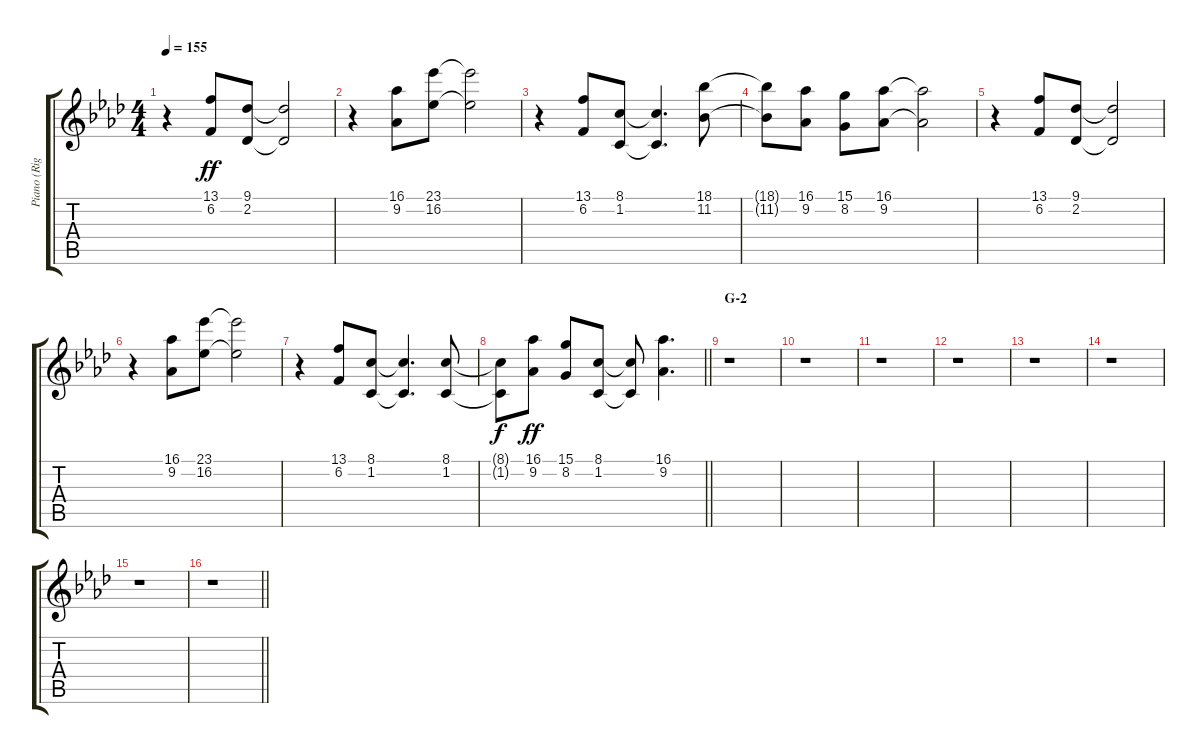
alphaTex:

\track ("Piano (Right Hand)" "Piano (Rig") {instrument brightacousticpiano}
\staff {score tabs}
\tuning (E4 B3 G3 D3 A2 E2) {hide}
\ts (4 4)
\tempo 155
\clef g2
\ks ab
r.4{dy ff} (13.1 6.2).8 (9.1 2.2).8 (9.1{t} 2.2{t}).2 |
r.4 (16.1 9.2).8 (23.1 16.2).8 (23.1{t} 16.2{t}).2 |
r.4 (13.1 6.2).8 (8.1 1.2).8 (8.1{t} 1.2{t}).4{d} (18.1 11.2).8 |
(18.1{t} 11.2{t}).8 (16.1 9.2).8 (15.1 8.2).8 (16.1 9.2).8 (16.1{t} 9.2{t}).2 |
r.4 (13.1 6.2).8 (9.1 2.2).8 (9.1{t} 2.2{t}).2 |
r.4 (16.1 9.2).8 (23.1 16.2).8 (23.1{t} 16.2{t}).2 |
r.4 (13.1 6.2).8 (8.1 1.2).8 (8.1{t} 1.2{t}).4{d} (8.1 1.2).8 |
\barLineRight lightlight
(8.1{t} 1.2{t}).8{dy f} (16.1 9.2).8{dy ff} (15.1 8.2).8 (8.1 1.2).8 (8.1{t} 1.2{t}).8 (16.1 9.2).4{d} |
\section ("" "G-2")
r.1 |
r.1 |
r.1 |
r.1 |
r.1 |
r.1 |
r.1 |
\barLineRight lightlight
r.1
